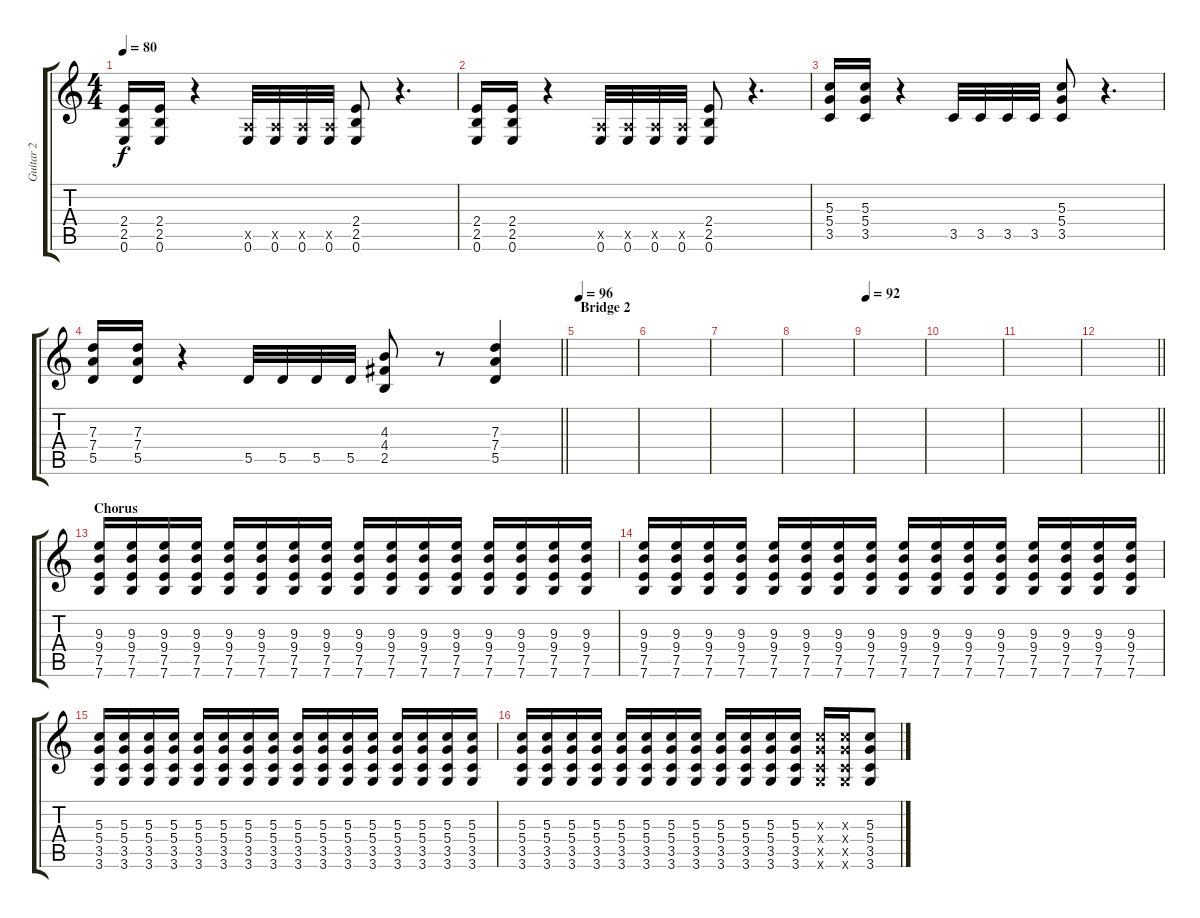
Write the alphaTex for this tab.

\track ("Guitar 2" "Guitar 2") {instrument overdrivenguitar}
\staff {score tabs}
\tuning (E4 B3 G3 D3 A2 E2) {hide}
\ts (4 4)
\tempo 80
\clef g2
\ks c
(2.4 2.5 0.6).16{dy f} (2.4 2.5 0.6).16 r.4 (0.5{x} 0.6).32 (0.5{x} 0.6).32 (0.5{x} 0.6).32 (0.5{x} 0.6).32 (2.4 2.5 0.6).8 r.4{d} |
(2.4 2.5 0.6).16 (2.4 2.5 0.6).16 r.4 (0.5{x} 0.6).32 (0.5{x} 0.6).32 (0.5{x} 0.6).32 (0.5{x} 0.6).32 (2.4 2.5 0.6).8 r.4{d} |
(5.3 5.4 3.5).16 (5.3 5.4 3.5).16 r.4 3.5.32 3.5.32 3.5.32 3.5.32 (5.3 5.4 3.5).8 r.4{d} |
\barLineRight lightlight
(7.3 7.4 5.5).16 (7.3 7.4 5.5).16 r.4 5.5.32 5.5.32 5.5.32 5.5.32 (4.3 4.4 2.5).8 r.8 (7.3 7.4 5.5).4 |
\section ("" "Bridge 2")
\tempo 96
|
|
|
|
\tempo 92
|
|
|
\barLineRight lightlight
|
\section ("" "Chorus")
(9.3 9.4 7.5 7.6).16{volume 12 instrument overdrivenguitar} (9.3 9.4 7.5 7.6).16 (9.3 9.4 7.5 7.6).16 (9.3 9.4 7.5 7.6).16 (9.3 9.4 7.5 7.6).16 (9.3 9.4 7.5 7.6).16 (9.3 9.4 7.5 7.6).16 (9.3 9.4 7.5 7.6).16 (9.3 9.4 7.5 7.6).16 (9.3 9.4 7.5 7.6).16 (9.3 9.4 7.5 7.6).16 (9.3 9.4 7.5 7.6).16 (9.3 9.4 7.5 7.6).16 (9.3 9.4 7.5 7.6).16 (9.3 9.4 7.5 7.6).16 (9.3 9.4 7.5 7.6).16 |
(9.3 9.4 7.5 7.6).16 (9.3 9.4 7.5 7.6).16 (9.3 9.4 7.5 7.6).16 (9.3 9.4 7.5 7.6).16 (9.3 9.4 7.5 7.6).16 (9.3 9.4 7.5 7.6).16 (9.3 9.4 7.5 7.6).16 (9.3 9.4 7.5 7.6).16 (9.3 9.4 7.5 7.6).16 (9.3 9.4 7.5 7.6).16 (9.3 9.4 7.5 7.6).16 (9.3 9.4 7.5 7.6).16 (9.3 9.4 7.5 7.6).16 (9.3 9.4 7.5 7.6).16 (9.3 9.4 7.5 7.6).16 (9.3 9.4 7.5 7.6).16 |
(5.3 5.4 3.5 3.6).16 (5.3 5.4 3.5 3.6).16 (5.3 5.4 3.5 3.6).16 (5.3 5.4 3.5 3.6).16 (5.3 5.4 3.5 3.6).16 (5.3 5.4 3.5 3.6).16 (5.3 5.4 3.5 3.6).16 (5.3 5.4 3.5 3.6).16 (5.3 5.4 3.5 3.6).16 (5.3 5.4 3.5 3.6).16 (5.3 5.4 3.5 3.6).16 (5.3 5.4 3.5 3.6).16 (5.3 5.4 3.5 3.6).16 (5.3 5.4 3.5 3.6).16 (5.3 5.4 3.5 3.6).16 (5.3 5.4 3.5 3.6).16 |
(5.3 5.4 3.5 3.6).16 (5.3 5.4 3.5 3.6).16 (5.3 5.4 3.5 3.6).16 (5.3 5.4 3.5 3.6).16 (5.3 5.4 3.5 3.6).16 (5.3 5.4 3.5 3.6).16 (5.3 5.4 3.5 3.6).16 (5.3 5.4 3.5 3.6).16 (5.3 5.4 3.5 3.6).16 (5.3 5.4 3.5 3.6).16 (5.3 5.4 3.5 3.6).16 (5.3 5.4 3.5 3.6).16 (5.3{x} 5.4{x} 3.5{x} 3.6{x}).16 (5.3{x} 5.4{x} 3.5{x} 3.6{x}).16 (5.3 5.4 3.5 3.6).8
